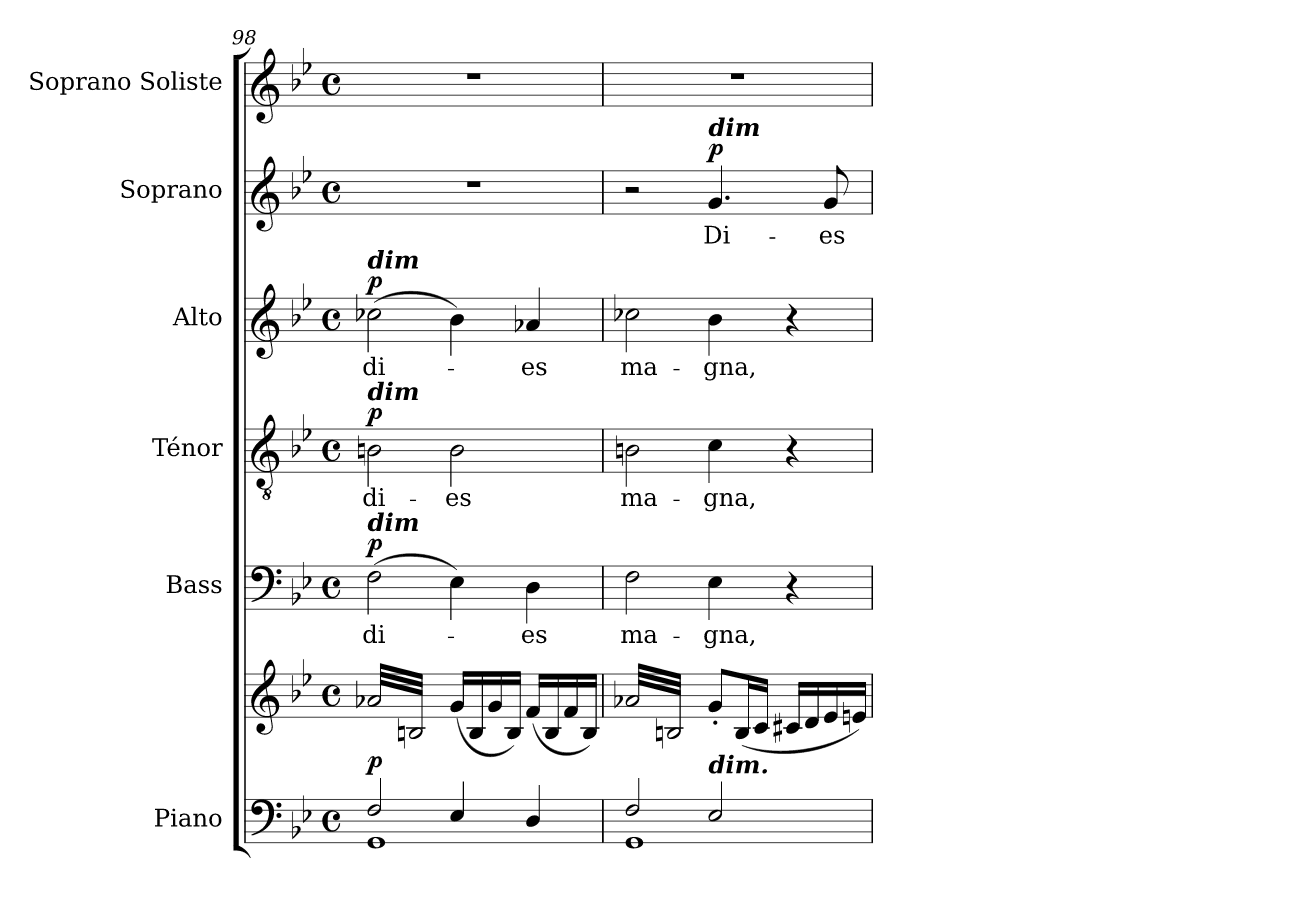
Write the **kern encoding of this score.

**kern	**kern	**dynam	**kern	**text	**dynam	**kern	**text	**dynam	**kern	**text	**dynam	**kern	**text	**dynam	**kern
*part6	*part6	*part6	*part5	*part5	*part5	*part4	*part4	*part4	*part3	*part3	*part3	*part2	*part2	*part2	*part1
*staff7	*staff6	*staff6/7	*staff5	*staff5	*staff5	*staff4	*staff4	*staff4	*staff3	*staff3	*staff3	*staff2	*staff2	*staff2	*staff1
*I"Piano	*	*	*I"Bass	*	*	*I"Ténor	*	*	*I"Alto	*	*	*I"Soprano	*	*	*I"Soprano Soliste
*I'Pno.	*	*	*I'B.	*	*	*I'T.	*	*	*I'A.	*	*	*I'S.	*	*	*
*clefF4	*clefG2	*	*clefF4	*	*	*clefGv2	*	*	*clefG2	*	*	*clefG2	*	*	*clefG2
*	*	*	*	*	*	*	*	*	*ITrd2c3	*	*	*	*	*	*
*k[b-e-]	*k[b-e-]	*	*k[b-e-]	*	*	*k[b-e-]	*	*	*k[f#]	*	*	*k[b-e-]	*	*	*k[b-e-]
*M4/4	*M4/4	*	*M4/4	*	*	*M4/4	*	*	*M4/4	*	*	*M4/4	*	*	*M4/4
*met(c)	*met(c)	*	*met(c)	*	*	*met(c)	*	*	*met(c)	*	*	*met(c)	*	*	*met(c)
=98	=98	=98	=98	=98	=98	=98	=98	=98	=98	=98	=98	=98	=98	=98	=98
*^	*	*	*	*	*	*	*	*	*	*	*	*	*	*	*
!	!	!	!	!	!	!	!	!	!	!LO:TX:a:Bi:t=dim	!	!	!	!	!	!
!	!	!	!	!	!	!	!LO:TX:a:Bi:t=dim	!	!	!	!	!	!	!	!	!
!	!	!	!	!LO:TX:a:Bi:t=dim	!	!	!	!	!	!	!	!	!	!	!	!
!	!	!	!LO:DY:a=2	!	!	!LO:DY:a	!	!	!LO:DY:a	!	!	!LO:DY:a	!	!	!	!
*	*	*tremolo	*	*	*	*	*	*	*	*	*	*	*	*	*	*
2F/	1GG	(32a-X/LLL	p	(2F\	di-	p	2Bn\	di-	p	(2a-Xi\	di-	p	1r	.	.	1r
.	.	32Bn/)	.	.	.	.	.	.	.	.	.	.	.	.	.	.
.	.	32a-X/	.	.	.	.	.	.	.	.	.	.	.	.	.	.
.	.	32Bn/)	.	.	.	.	.	.	.	.	.	.	.	.	.	.
.	.	32a-X/	.	.	.	.	.	.	.	.	.	.	.	.	.	.
.	.	32Bn/)	.	.	.	.	.	.	.	.	.	.	.	.	.	.
.	.	32a-X/	.	.	.	.	.	.	.	.	.	.	.	.	.	.
.	.	32Bn/)	.	.	.	.	.	.	.	.	.	.	.	.	.	.
.	.	32a-X/	.	.	.	.	.	.	.	.	.	.	.	.	.	.
.	.	32Bn/)	.	.	.	.	.	.	.	.	.	.	.	.	.	.
.	.	32a-X/	.	.	.	.	.	.	.	.	.	.	.	.	.	.
.	.	32Bn/)	.	.	.	.	.	.	.	.	.	.	.	.	.	.
.	.	32a-X/	.	.	.	.	.	.	.	.	.	.	.	.	.	.
.	.	32Bn/)	.	.	.	.	.	.	.	.	.	.	.	.	.	.
.	.	32a-X/	.	.	.	.	.	.	.	.	.	.	.	.	.	.
.	.	32Bn/)JJJ	.	.	.	.	.	.	.	.	.	.	.	.	.	.
*	*	*Xtremolo	*	*	*	*	*	*	*	*	*	*	*	*	*	*
4E-/	.	(16g/LL	.	4E-\)	.	.	2B\	-es	.	4gi\)	.	.	.	.	.	.
.	.	.	.	.	.	.	.	.	.	.	.	.	.	.	.	.
.	.	16B/	.	.	.	.	.	.	.	.	.	.	.	.	.	.
.	.	.	.	.	.	.	.	.	.	.	.	.	.	.	.	.
.	.	16g/	.	.	.	.	.	.	.	.	.	.	.	.	.	.
.	.	.	.	.	.	.	.	.	.	.	.	.	.	.	.	.
.	.	16B/JJ)	.	.	.	.	.	.	.	.	.	.	.	.	.	.
.	.	.	.	.	.	.	.	.	.	.	.	.	.	.	.	.
4D/	.	(16f/LL	.	4D\	-es	.	.	.	.	4fni/	-es	.	.	.	.	.
.	.	16B/	.	.	.	.	.	.	.	.	.	.	.	.	.	.
.	.	16f/	.	.	.	.	.	.	.	.	.	.	.	.	.	.
.	.	16B/JJ)	.	.	.	.	.	.	.	.	.	.	.	.	.	.
=99	=99	=99	=99	=99	=99	=99	=99	=99	=99	=99	=99	=99	=99	=99	=99	=99
*	*	*tremolo	*	*	*	*	*	*	*	*	*	*	*	*	*	*
2F/	1GG	(32a-X/LLL	.	2F\	ma-	.	2Bn\	ma-	.	2a-Xi\	ma-	.	2r	.	.	1r
.	.	32Bn/)	.	.	.	.	.	.	.	.	.	.	.	.	.	.
.	.	32a-X/	.	.	.	.	.	.	.	.	.	.	.	.	.	.
.	.	32Bn/)	.	.	.	.	.	.	.	.	.	.	.	.	.	.
.	.	32a-X/	.	.	.	.	.	.	.	.	.	.	.	.	.	.
.	.	32Bn/)	.	.	.	.	.	.	.	.	.	.	.	.	.	.
.	.	32a-X/	.	.	.	.	.	.	.	.	.	.	.	.	.	.
.	.	32Bn/)	.	.	.	.	.	.	.	.	.	.	.	.	.	.
.	.	32a-X/	.	.	.	.	.	.	.	.	.	.	.	.	.	.
.	.	32Bn/)	.	.	.	.	.	.	.	.	.	.	.	.	.	.
.	.	32a-X/	.	.	.	.	.	.	.	.	.	.	.	.	.	.
.	.	32Bn/)	.	.	.	.	.	.	.	.	.	.	.	.	.	.
.	.	32a-X/	.	.	.	.	.	.	.	.	.	.	.	.	.	.
.	.	32Bn/)	.	.	.	.	.	.	.	.	.	.	.	.	.	.
.	.	32a-X/	.	.	.	.	.	.	.	.	.	.	.	.	.	.
.	.	32Bn/)JJJ	.	.	.	.	.	.	.	.	.	.	.	.	.	.
*	*	*Xtremolo	*	*	*	*	*	*	*	*	*	*	*	*	*	*
!	!	!	!	!	!	!	!	!	!	!	!	!	!LO:TX:a:Bi:t=dim	!	!	!
!LO:TX:a:Bi:t=dim.	!	!	!	!	!	!	!	!	!	!	!	!	!	!	!	!
!	!	!	!	!	!	!	!	!	!	!	!	!	!	!	!LO:DY:a	!
2E-/	.	8g'/L	.	4E-\	-gna,	.	4c\	-gna,	.	4gi\	-gna,	.	4.g/	Di-	p	.
.	.	.	.	.	.	.	.	.	.	.	.	.	.	.	.	.
.	.	.	.	.	.	.	.	.	.	.	.	.	.	.	.	.
.	.	.	.	.	.	.	.	.	.	.	.	.	.	.	.	.
.	.	(16B/L	.	.	.	.	.	.	.	.	.	.	.	.	.	.
.	.	.	.	.	.	.	.	.	.	.	.	.	.	.	.	.
.	.	16c/JJ	.	.	.	.	.	.	.	.	.	.	.	.	.	.
.	.	.	.	.	.	.	.	.	.	.	.	.	.	.	.	.
.	.	16c#X/LL	.	4r	.	.	4r	.	.	4r	.	.	.	.	.	.
.	.	16d/	.	.	.	.	.	.	.	.	.	.	.	.	.	.
.	.	16e-/	.	.	.	.	.	.	.	.	.	.	8g/	-es	.	.
.	.	16en/JJ)	.	.	.	.	.	.	.	.	.	.	.	.	.	.
*v	*v	*	*	*	*	*	*	*	*	*	*	*	*	*	*	*
=	=	=	=	=	=	=	=	=	=	=	=	=	=	=	=
*-	*-	*-	*-	*-	*-	*-	*-	*-	*-	*-	*-	*-	*-	*-	*-
